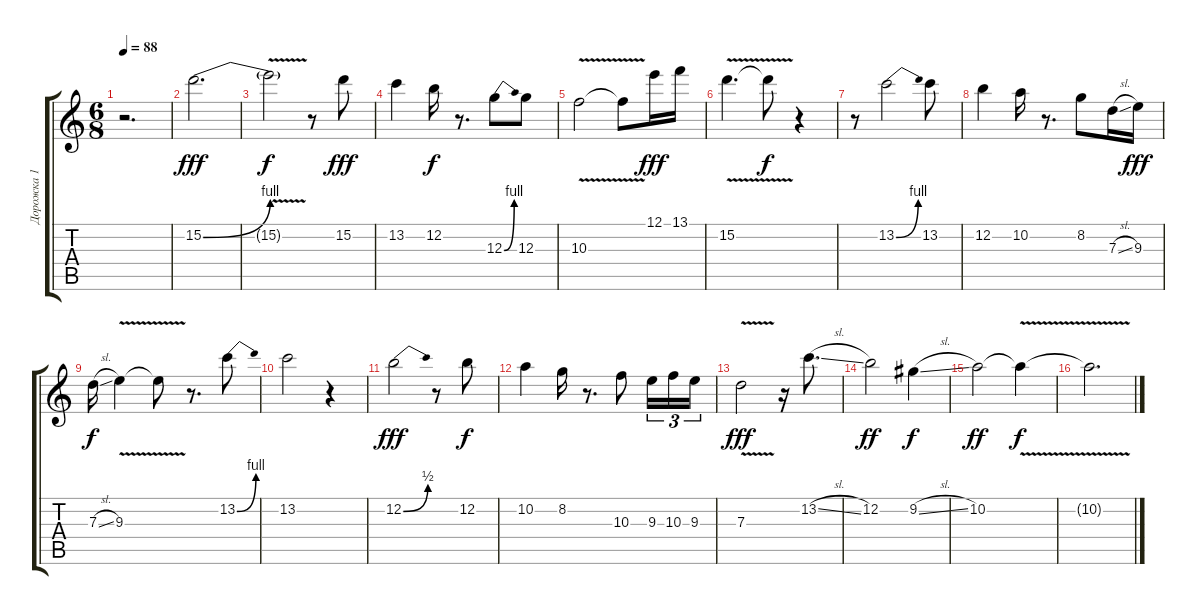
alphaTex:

\track ("Дорожка 1" "Дорожка 1") {instrument overdrivenguitar}
\staff {score tabs}
\tuning (E4 B3 G3 D3 A2 E2) {hide}
\ts (6 8)
\tempo 88
\clef g2
\ks c
r.2{d dy f} |
15.2{be (bend 0 0 60 4)}.2{d dy fff} |
15.2{v t}.2{dy f} r.8 15.2.8{dy fff} |
13.2.4 12.2.16{dy f} r.8{d} 12.3{be (bend 0 0 60 4)}.8 12.3.8 |
10.3{v}.2 10.3{v t}.8 12.1.16{dy fff} 13.1.16 |
15.2{v}.4{d} 15.2{t}.8{dy f} r.4 |
r.8 13.2{be (bend 0 0 60 4)}.2 13.2.8 |
12.2.4 10.2.16 r.8{d} 8.2.8 7.3{sl}.16 9.3.16{dy fff} |
7.3{sl}.16{dy f} 9.3{v}.4 9.3{t}.8 r.8{d} 13.2{be (bend 0 0 60 4)}.8 |
13.2.2 r.4 |
12.2{be (bend 0 0 60 2)}.2{dy fff} r.8 12.2.8{dy f} |
10.2.4 8.2.16 r.8{d} 10.3.8 9.3.16{tu (3 2)} 10.3.16{tu (3 2)} 9.3.16{tu (3 2)} |
7.3{v}.2{dy fff} r.16 13.2{sl}.8{d} |
12.2.2{dy ff} 9.2{sl}.4{dy f} |
10.2.2{dy ff} 10.2{v t}.4{dy f} |
10.2{v t}.2{d}
